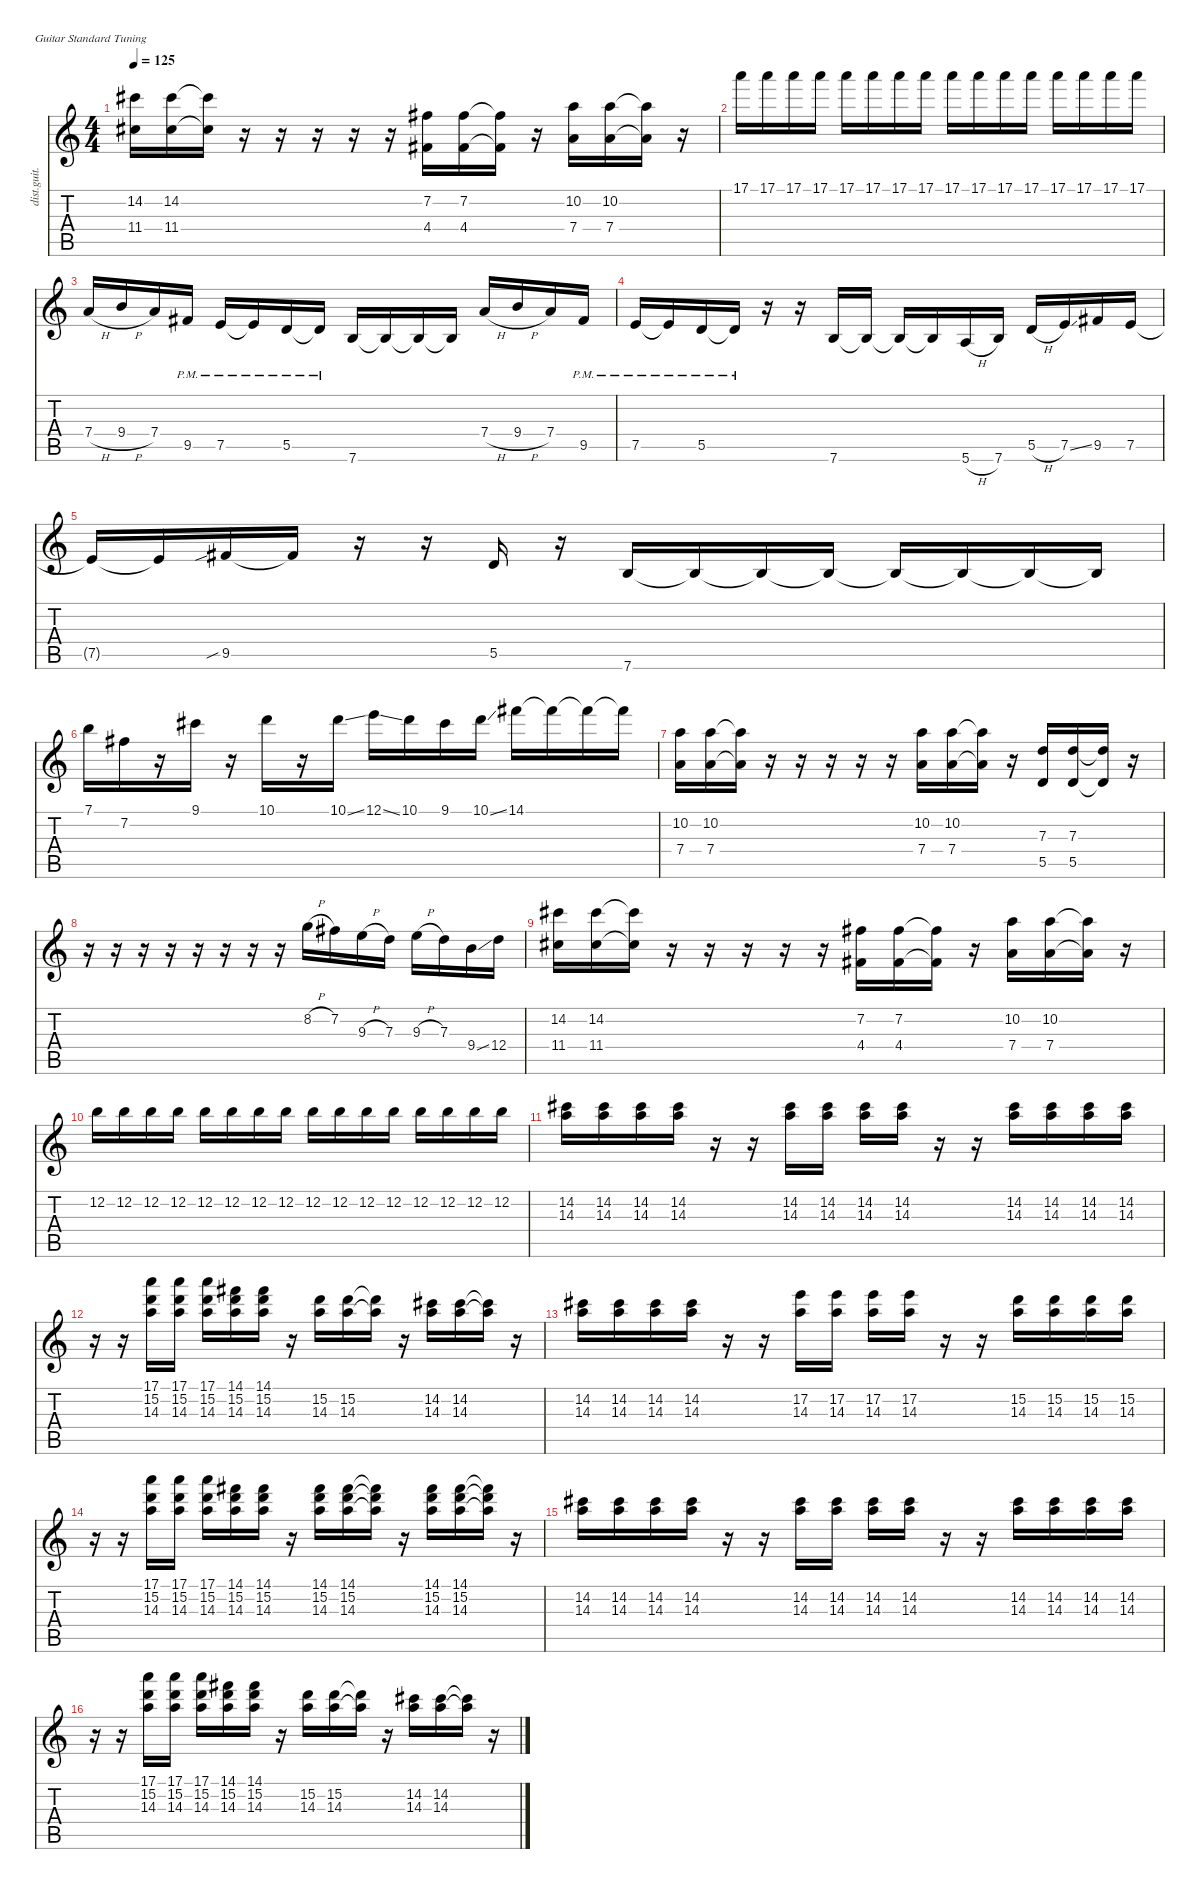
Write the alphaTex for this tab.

\defaultSystemsLayout 4
\hideDynamics
\bracketExtendMode nobrackets
\otherSystemsTrackNameOrientation horizontal
\track ("R" "dist.guit.") {instrument distortionguitar}
\staff {score tabs}
\tuning (E4 B3 G3 D3 A2 E2)
\ts (4 4)
\tempo 125
\clef g2
\ks c
(11.4{acc #} 14.2{acc #}).16{dy mf beam Down} (11.4{acc #} 14.2{acc #}).16{beam Down} (11.4{t acc #} 14.2{t acc #}).16{beam Down} r.16{beam Down} r.16{beam Down} r.16{beam Down} r.16{beam Down} r.16{beam Down} (4.4{acc #} 7.2{acc #}).16{beam Down} (4.4{acc #} 7.2{acc #}).16{beam Down} (4.4{t acc #} 7.2{t acc #}).16{beam Down} r.16{beam Down} (7.4 10.2).16{beam Down} (10.2 7.4).16{beam Down} (10.2{t} 7.4{t}).16{beam Down} r.16{beam Down} |
17.1.16{beam Down} 17.1.16{beam Down} 17.1.16{beam Down} 17.1.16{beam Down} 17.1.16{beam Down} 17.1.16{beam Down} 17.1.16{beam Down} 17.1.16{beam Down} 17.1.16{beam Down} 17.1.16{beam Down} 17.1.16{beam Down} 17.1.16{beam Down} 17.1.16{beam Down} 17.1.16{beam Down} 17.1.16{beam Down} 17.1.16{beam Down} |
7.4{h}.16{beam Up} 9.4{h}.16{beam Up} 7.4.16{beam Up} 9.5{pm acc #}.16{beam Up} 7.5{pm}.16{beam Up} 7.5{pm t}.16{beam Up} 5.5{pm}.16{beam Up} 5.5{pm t}.16{beam Up} 7.6.16{beam Up} 7.6{t}.16{beam Up} 7.6{t}.16{beam Up} 7.6{t}.16{beam Up} 7.4{h}.16{beam Up} 9.4{h}.16{beam Up} 7.4.16{beam Up} 9.5{pm acc #}.16{beam Up} |
7.5{pm}.16{beam Up} 7.5{pm t}.16{beam Up} 5.5{pm}.16{beam Up} 5.5{pm t}.16{beam Up} r.16{beam Up} r.16{beam Up} 7.6.16{beam Up} 7.6{t}.16{beam Up} 7.6{t}.16{beam Up} 7.6{t}.16{beam Up} 5.6{h}.16{beam Up} 7.6.16{beam Up} 5.5{h}.16{beam Up} 7.5{ss}.16{beam Up} 9.5{acc #}.16{beam Up} 7.5.16{beam Up} |
7.5{t}.16{beam Up} 7.5{t}.16{beam Up} 9.5{sib acc #}.16{beam Up} 9.5{t acc #}.16{beam Up} r.16{beam Up} r.16{beam Up} 5.5.16{beam Up} r.16{beam Up} 7.6.16{beam Up} 7.6{t}.16{beam Up} 7.6{t}.16{beam Up} 7.6{t}.16{beam Up} 7.6{t}.16{beam Up} 7.6{t}.16{beam Up} 7.6{t}.16{beam Up} 7.6{t}.16{beam Up} |
7.1.16{beam Down} 7.2{acc #}.16{beam Down} r.16{beam Down} 9.1{acc #}.16{beam Down} r.16{beam Down} 10.1.16{beam Down} r.16{beam Down} 10.1{ss}.16{beam Down} 12.1{ss}.16{beam Down} 10.1.16{beam Down} 9.1{acc #}.16{beam Down} 10.1{ss}.16{beam Down} 14.1{acc #}.16{beam Down} 14.1{t acc #}.16{beam Down} 14.1{t acc #}.16{beam Down} 14.1{t acc #}.16{beam Down} |
(10.2 7.4).16{beam Down} (10.2 7.4).16{beam Down} (10.2{t} 7.4{t}).16{beam Down} r.16{beam Down} r.16{beam Down} r.16{beam Down} r.16{beam Down} r.16{beam Down} (7.4 10.2).16{beam Down} (7.4 10.2).16{beam Down} (7.4{t} 10.2{t}).16{beam Down} r.16{beam Down} (5.5 7.3).16{beam Up} (7.3 5.5).16{beam Up} (7.3{t} 5.5{t}).16{beam Up} r.16{beam Up} |
r.16{beam Down} r.16{beam Down} r.16{beam Down} r.16{beam Down} r.16{beam Down} r.16{beam Down} r.16{beam Down} r.16{beam Down} 8.2{h}.16{beam Down} 7.2{acc #}.16{beam Down} 9.3{h}.16{beam Down} 7.3.16{beam Down} 9.3{h}.16{beam Down} 7.3.16{beam Down} 9.4{ss}.16{beam Down} 12.4.16{beam Down} |
(11.4{acc #} 14.2{acc #}).16{beam Down} (11.4{acc #} 14.2{acc #}).16{beam Down} (11.4{t acc #} 14.2{t acc #}).16{beam Down} r.16{beam Down} r.16{beam Down} r.16{beam Down} r.16{beam Down} r.16{beam Down} (4.4{acc #} 7.2{acc #}).16{beam Down} (4.4{acc #} 7.2{acc #}).16{beam Down} (4.4{t acc #} 7.2{t acc #}).16{beam Down} r.16{beam Down} (7.4 10.2).16{beam Down} (10.2 7.4).16{beam Down} (10.2{t} 7.4{t}).16{beam Down} r.16{beam Down} |
12.2.16{beam Down} 12.2.16{beam Down} 12.2.16{beam Down} 12.2.16{beam Down} 12.2.16{beam Down} 12.2.16{beam Down} 12.2.16{beam Down} 12.2.16{beam Down} 12.2.16{beam Down} 12.2.16{beam Down} 12.2.16{beam Down} 12.2.16{beam Down} 12.2.16{beam Down} 12.2.16{beam Down} 12.2.16{beam Down} 12.2.16{beam Down} |
(14.2{acc #} 14.3).16{beam Down} (14.3 14.2{acc #}).16{beam Down} (14.3 14.2{acc #}).16{beam Down} (14.3 14.2{acc #}).16{beam Down} r.16{beam Down} r.16{beam Down} (14.2{acc #} 14.3).16{beam Down} (14.2{acc #} 14.3).16{beam Down} (14.2{acc #} 14.3).16{beam Down} (14.2{acc #} 14.3).16{beam Down} r.16{beam Down} r.16{beam Down} (14.3 14.2{acc #}).16{beam Down} (14.3 14.2{acc #}).16{beam Down} (14.3 14.2{acc #}).16{beam Down} (14.3 14.2{acc #}).16{beam Down} |
r.16{beam Down} r.16{beam Down} (14.3 15.2 17.1).16{beam Down} (14.3 15.2 17.1).16{beam Down} (14.3 15.2 17.1).16{beam Down} (14.3 15.2 14.1{acc #}).16{beam Down} (14.3 15.2 14.1{acc #}).16{beam Down} r.16{beam Down} (14.3 15.2).16{beam Down} (15.2 14.3).16{beam Down} (15.2{t} 14.3{t}).16{beam Down} r.16{beam Down} (14.2{acc #} 14.3).16{beam Down} (14.3 14.2{acc #}).16{beam Down} (14.3{t} 14.2{t acc #}).16{beam Down} r.16{beam Down} |
(14.3 14.2{acc #}).16{beam Down} (14.3 14.2{acc #}).16{beam Down} (14.3 14.2{acc #}).16{beam Down} (14.3 14.2{acc #}).16{beam Down} r.16{beam Down} r.16{beam Down} (14.3 17.2).16{beam Down} (14.3 17.2).16{beam Down} (14.3 17.2).16{beam Down} (14.3 17.2).16{beam Down} r.16{beam Down} r.16{beam Down} (15.2 14.3).16{beam Down} (15.2 14.3).16{beam Down} (15.2 14.3).16{beam Down} (15.2 14.3).16{beam Down} |
r.16{beam Down} r.16{beam Down} (14.3 15.2 17.1).16{beam Down} (14.3 15.2 17.1).16{beam Down} (14.3 15.2 17.1).16{beam Down} (14.3 15.2 14.1{acc #}).16{beam Down} (14.3 15.2 14.1{acc #}).16{beam Down} r.16{beam Down} (14.3 15.2 14.1{acc #}).16{beam Down} (14.3 14.1{acc #} 15.2).16{beam Down} (14.3{t} 14.1{t acc #} 15.2{t}).16{beam Down} r.16{beam Down} (14.3 15.2 14.1{acc #}).16{beam Down} (14.1{acc #} 15.2 14.3).16{beam Down} (14.1{t acc #} 15.2{t} 14.3{t}).16{beam Down} r.16{beam Down} |
(14.2{acc #} 14.3).16{beam Down} (14.3 14.2{acc #}).16{beam Down} (14.3 14.2{acc #}).16{beam Down} (14.3 14.2{acc #}).16{beam Down} r.16{beam Down} r.16{beam Down} (14.2{acc #} 14.3).16{beam Down} (14.2{acc #} 14.3).16{beam Down} (14.2{acc #} 14.3).16{beam Down} (14.2{acc #} 14.3).16{beam Down} r.16{beam Down} r.16{beam Down} (14.3 14.2{acc #}).16{beam Down} (14.3 14.2{acc #}).16{beam Down} (14.3 14.2{acc #}).16{beam Down} (14.3 14.2{acc #}).16{beam Down} |
r.16{beam Down} r.16{beam Down} (14.3 15.2 17.1).16{beam Down} (14.3 15.2 17.1).16{beam Down} (14.3 15.2 17.1).16{beam Down} (14.3 15.2 14.1{acc #}).16{beam Down} (14.3 15.2 14.1{acc #}).16{beam Down} r.16{beam Down} (14.3 15.2).16{beam Down} (15.2 14.3).16{beam Down} (15.2{t} 14.3{t}).16{beam Down} r.16{beam Down} (14.2{acc #} 14.3).16{beam Down} (14.3 14.2{acc #}).16{beam Down} (14.3{t} 14.2{t acc #}).16{beam Down} r.16{beam Down}
